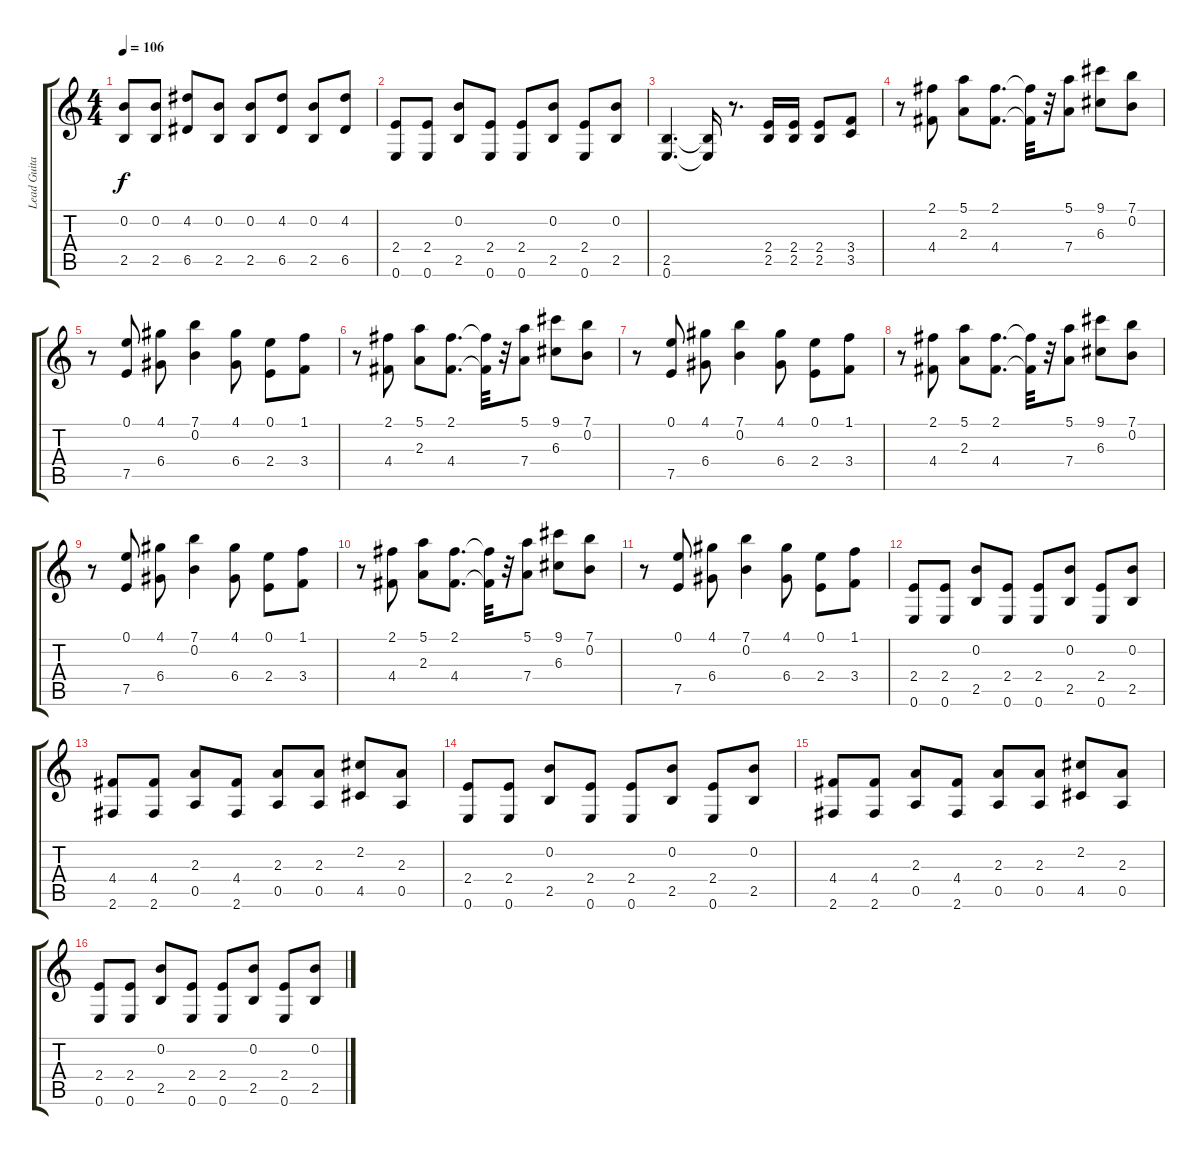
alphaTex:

\track ("Lead Guitar" "Lead Guita") {instrument distortionguitar}
\staff {score tabs}
\tuning (E4 B3 G3 D3 A2 E2) {hide}
\ts (4 4)
\tempo 106
\clef g2
\ks c
(0.2 2.5).8{dy f} (0.2 2.5).8 (4.2 6.5).8 (0.2 2.5).8 (0.2 2.5).8 (4.2 6.5).8 (0.2 2.5).8 (4.2 6.5).8 |
(2.4 0.6).8 (2.4 0.6).8 (0.2 2.5).8 (2.4 0.6).8 (2.4 0.6).8 (0.2 2.5).8 (2.4 0.6).8 (0.2 2.5).8 |
(2.5 0.6).4{d} (2.5{t} 0.6{t}).16 r.8{d} (2.4 2.5).16 (2.4 2.5).16 (2.4 2.5).8 (3.4 3.5).8 |
r.8 (2.1 4.4).8 (5.1 2.3).8 (2.1 4.4).8{d} (2.1{t} 4.4{t}).32 r.32 (5.1 7.4).8 (9.1 6.3).8 (7.1 0.2).8 |
r.8 (0.1 7.5).8 (4.1 6.4).8 (7.1 0.2).4 (4.1 6.4).8 (0.1 2.4).8 (1.1 3.4).8 |
r.8 (2.1 4.4).8 (5.1 2.3).8 (2.1 4.4).8{d} (2.1{t} 4.4{t}).32 r.32 (5.1 7.4).8 (9.1 6.3).8 (7.1 0.2).8 |
r.8 (0.1 7.5).8 (4.1 6.4).8 (7.1 0.2).4 (4.1 6.4).8 (0.1 2.4).8 (1.1 3.4).8 |
r.8 (2.1 4.4).8 (5.1 2.3).8 (2.1 4.4).8{d} (2.1{t} 4.4{t}).32 r.32 (5.1 7.4).8 (9.1 6.3).8 (7.1 0.2).8 |
r.8 (0.1 7.5).8 (4.1 6.4).8 (7.1 0.2).4 (4.1 6.4).8 (0.1 2.4).8 (1.1 3.4).8 |
r.8 (2.1 4.4).8 (5.1 2.3).8 (2.1 4.4).8{d} (2.1{t} 4.4{t}).32 r.32 (5.1 7.4).8 (9.1 6.3).8 (7.1 0.2).8 |
r.8 (0.1 7.5).8 (4.1 6.4).8 (7.1 0.2).4 (4.1 6.4).8 (0.1 2.4).8 (1.1 3.4).8 |
(2.4 0.6).8 (2.4 0.6).8 (0.2 2.5).8 (2.4 0.6).8 (2.4 0.6).8 (0.2 2.5).8 (2.4 0.6).8 (0.2 2.5).8 |
(4.4 2.6).8 (4.4 2.6).8 (2.3 0.5).8 (4.4 2.6).8 (2.3 0.5).8 (2.3 0.5).8 (2.2 4.5).8 (2.3 0.5).8 |
(2.4 0.6).8 (2.4 0.6).8 (0.2 2.5).8 (2.4 0.6).8 (2.4 0.6).8 (0.2 2.5).8 (2.4 0.6).8 (0.2 2.5).8 |
(4.4 2.6).8 (4.4 2.6).8 (2.3 0.5).8 (4.4 2.6).8 (2.3 0.5).8 (2.3 0.5).8 (2.2 4.5).8 (2.3 0.5).8 |
(2.4 0.6).8 (2.4 0.6).8 (0.2 2.5).8 (2.4 0.6).8 (2.4 0.6).8 (0.2 2.5).8 (2.4 0.6).8 (0.2 2.5).8
